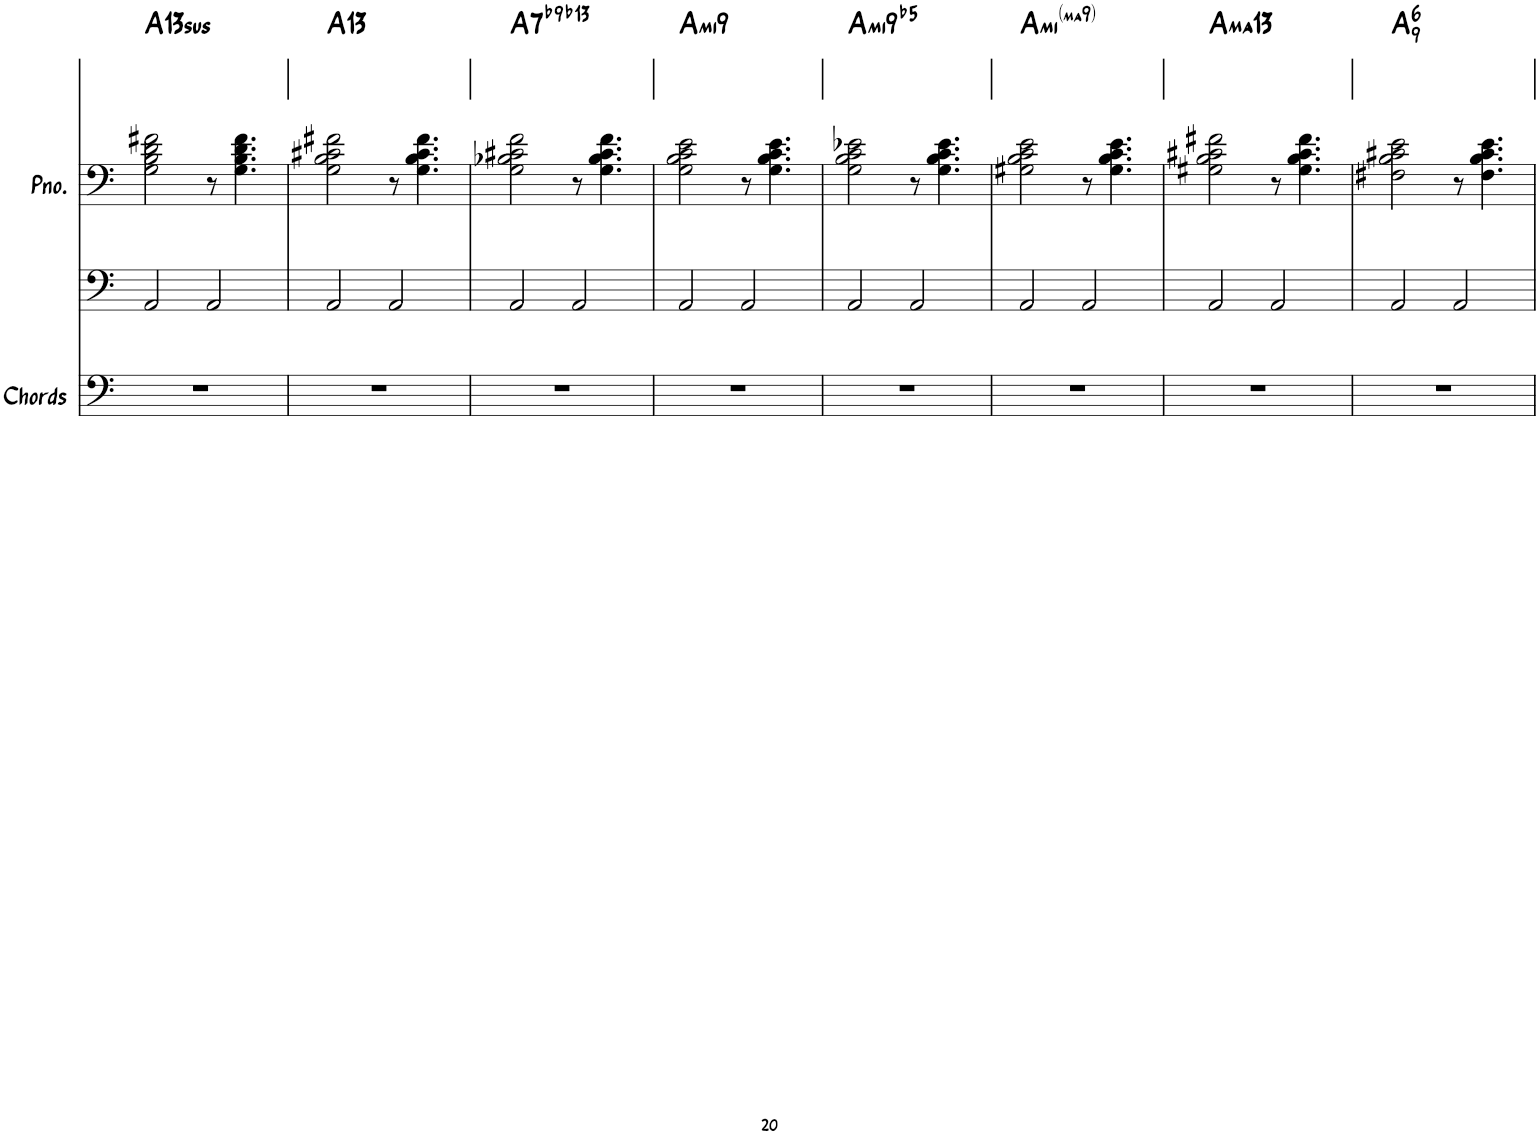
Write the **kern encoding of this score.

**kern	**kern	**kern	**kern	**harte
*part2	*part1	*part1	*part1	*part1
*staff4	*staff3	*staff2	*staff1	*
*I"Chords	*I"Piano	*	*	*
*I'Chords	*I'Pno.	*	*	*
!!LO:PB:g=z
*clefF4	*clefF4	*clefF4	*clefG2	*
*k[]	*k[]	*k[]	*k[]	*
*M4/4	*M4/4	*M4/4	*M4/4	*
=193	=193	=193	=193	=193
!	!	!	!	!LO:H:kt=13sus
1r	2AA/	2G\ 2B\ 2d\ 2f#X\	1ryy	A:sus4(7,9,11,13)
.	2AA/	8r	.	.
.	.	4.G\ 4.B\ 4.d\ 4.f#\	.	.
=194	=194	=194	=194	=194
!	!	!	!	!LO:H:kt=13
1r	2AA/	2G\ 2B\ 2c#X\ 2f#X\	1ryy	A:9(11,13)
.	2AA/	8r	.	.
.	.	4.G\ 4.B\ 4.c#\ 4.f#\	.	.
=195	=195	=195	=195	=195
!	!	!	!	!LO:H:kt=7
1r	2AA/	2G\ 2B-X\ 2c#X\ 2f\	1ryy	A:7(b9,b13)
.	2AA/	8r	.	.
.	.	4.G\ 4.B-\ 4.c#\ 4.f\	.	.
=196	=196	=196	=196	=196
!	!	!	!	!LO:H:kt=mi9
1r	2AA/	2G\ 2B\ 2c\ 2e\	1ryy	A:min9
.	2AA/	8r	.	.
.	.	4.G\ 4.B\ 4.c\ 4.e\	.	.
=197	=197	=197	=197	=197
!	!	!	!	!LO:H:kt=mi9
1r	2AA/	2G\ 2B\ 2c\ 2e-X\	1ryy	A:(b3,b5,b7,9)
.	2AA/	8r	.	.
.	.	4.G\ 4.B\ 4.c\ 4.e-\	.	.
=198	=198	=198	=198	=198
!	!	!	!	!LO:H:kt=mima7
1r	2AA/	2G#X\ 2B\ 2c\ 2e\	1ryy	A:minmaj7(9)
.	2AA/	8r	.	.
.	.	4.G#\ 4.B\ 4.c\ 4.e\	.	.
=199	=199	=199	=199	=199
!	!	!	!	!LO:H:kt=ma13
1r	2AA/	2G#X\ 2B\ 2c#X\ 2f#X\	1ryy	A:maj9(11,13)
.	2AA/	8r	.	.
.	.	4.G#\ 4.B\ 4.c#\ 4.f#\	.	.
=200	=200	=200	=200	=200
!	!	!	!	!LO:H:kt=6
1r	2AA/	2F#X\ 2B\ 2c#X\ 2e\	1ryy	A:maj6(9)
.	2AA/	8r	.	.
.	.	4.F#\ 4.B\ 4.c#\ 4.e\	.	.
=	=	=	=	=
*-	*-	*-	*-	*-
